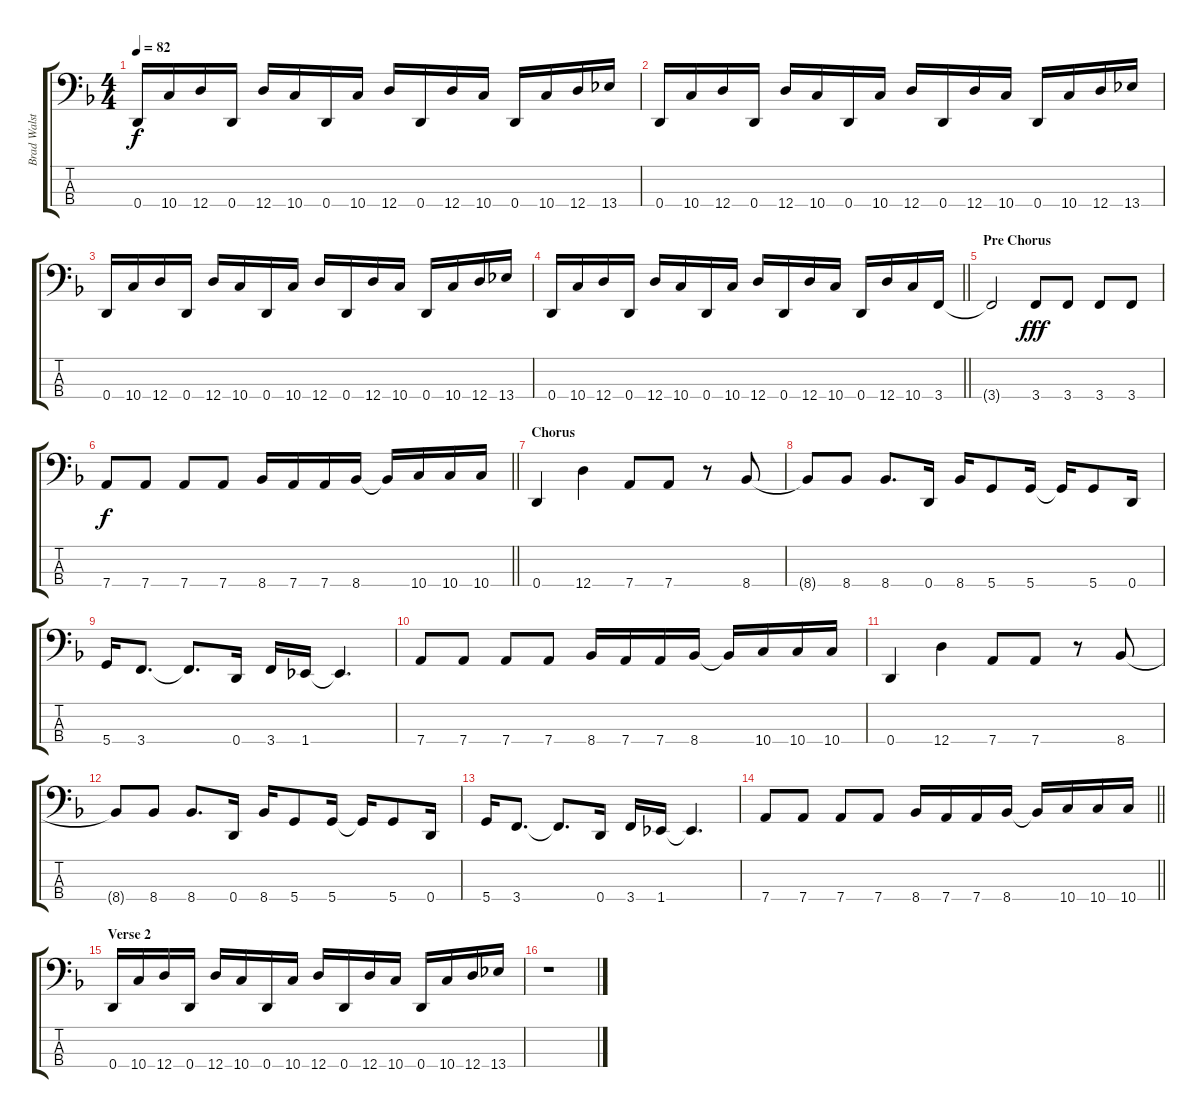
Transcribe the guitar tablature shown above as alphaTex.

\track ("Brad Walst" "Brad Walst") {instrument electricbassfinger}
\staff {score tabs}
\tuning (G2 D2 A1 D1) {hide}
\ts (4 4)
\tempo 82
\clef f4
\ks f
0.4.16{dy f} 10.4.16 12.4.16 0.4.16 12.4.16 10.4.16 0.4.16 10.4.16 12.4.16 0.4.16 12.4.16 10.4.16 0.4.16 10.4.16 12.4.16 13.4.16 |
0.4.16 10.4.16 12.4.16 0.4.16 12.4.16 10.4.16 0.4.16 10.4.16 12.4.16 0.4.16 12.4.16 10.4.16 0.4.16 10.4.16 12.4.16 13.4.16 |
0.4.16 10.4.16 12.4.16 0.4.16 12.4.16 10.4.16 0.4.16 10.4.16 12.4.16 0.4.16 12.4.16 10.4.16 0.4.16 10.4.16 12.4.16 13.4.16 |
\barLineRight lightlight
0.4.16 10.4.16 12.4.16 0.4.16 12.4.16 10.4.16 0.4.16 10.4.16 12.4.16 0.4.16 12.4.16 10.4.16 0.4.16 12.4.16 10.4.16 3.4.16 |
\section ("" "Pre Chorus")
3.4{t}.2 3.4.8{dy fff} 3.4.8 3.4.8 3.4.8 |
\barLineRight lightlight
7.4.8{dy f} 7.4.8 7.4.8 7.4.8 8.4.16 7.4.16 7.4.16 8.4.16 8.4{t}.16 10.4.16 10.4.16 10.4.16 |
\section ("" "Chorus")
0.4.4 12.4.4 7.4.8 7.4.8 r.8 8.4.8 |
8.4{t}.8 8.4.8 8.4.8{d} 0.4.16 8.4.16 5.4.8 5.4.16 5.4{t}.16 5.4.8 0.4.16 |
5.4.16 3.4.8{d} 3.4{t}.8{d} 0.4.16 3.4.16 1.4.16 1.4{t}.4{d} |
7.4.8 7.4.8 7.4.8 7.4.8 8.4.16 7.4.16 7.4.16 8.4.16 8.4{t}.16 10.4.16 10.4.16 10.4.16 |
0.4.4 12.4.4 7.4.8 7.4.8 r.8 8.4.8 |
8.4{t}.8 8.4.8 8.4.8{d} 0.4.16 8.4.16 5.4.8 5.4.16 5.4{t}.16 5.4.8 0.4.16 |
5.4.16 3.4.8{d} 3.4{t}.8{d} 0.4.16 3.4.16 1.4.16 1.4{t}.4{d} |
\barLineRight lightlight
7.4.8 7.4.8 7.4.8 7.4.8 8.4.16 7.4.16 7.4.16 8.4.16 8.4{t}.16 10.4.16 10.4.16 10.4.16 |
\section ("" "Verse 2")
0.4.16 10.4.16 12.4.16 0.4.16 12.4.16 10.4.16 0.4.16 10.4.16 12.4.16 0.4.16 12.4.16 10.4.16 0.4.16 10.4.16 12.4.16 13.4.16 |
r.1
